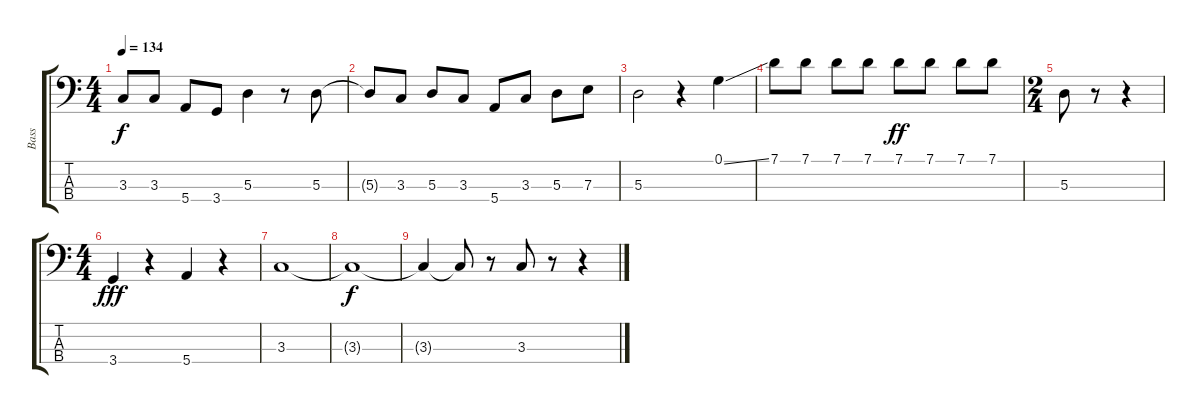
\track ("Bass" "Bass") {instrument acousticbass}
\staff {score tabs}
\tuning (G2 D2 A1 E1) {hide}
\ts (4 4)
\tempo 134
\clef f4
\ks c
3.3{t}.8{dy f} 3.3.8 5.4.8 3.4.8 5.3.4 r.8 5.3.8 |
5.3{t}.8 3.3.8 5.3.8 3.3.8 5.4.8 3.3.8 5.3.8 7.3.8 |
5.3.2 r.4 0.1{ss}.4 |
7.1.8 7.1.8 7.1.8 7.1.8 7.1.8{dy ff} 7.1.8 7.1.8 7.1.8 |
\ts (2 4)
5.3.8 r.8 r.4 |
\ts (4 4)
3.4.4{dy fff} r.4 5.4.4 r.4 |
3.3.1 |
3.3{t}.1{dy f} |
3.3{t}.4 3.3{t}.8 r.8 3.3.8 r.8 r.4
